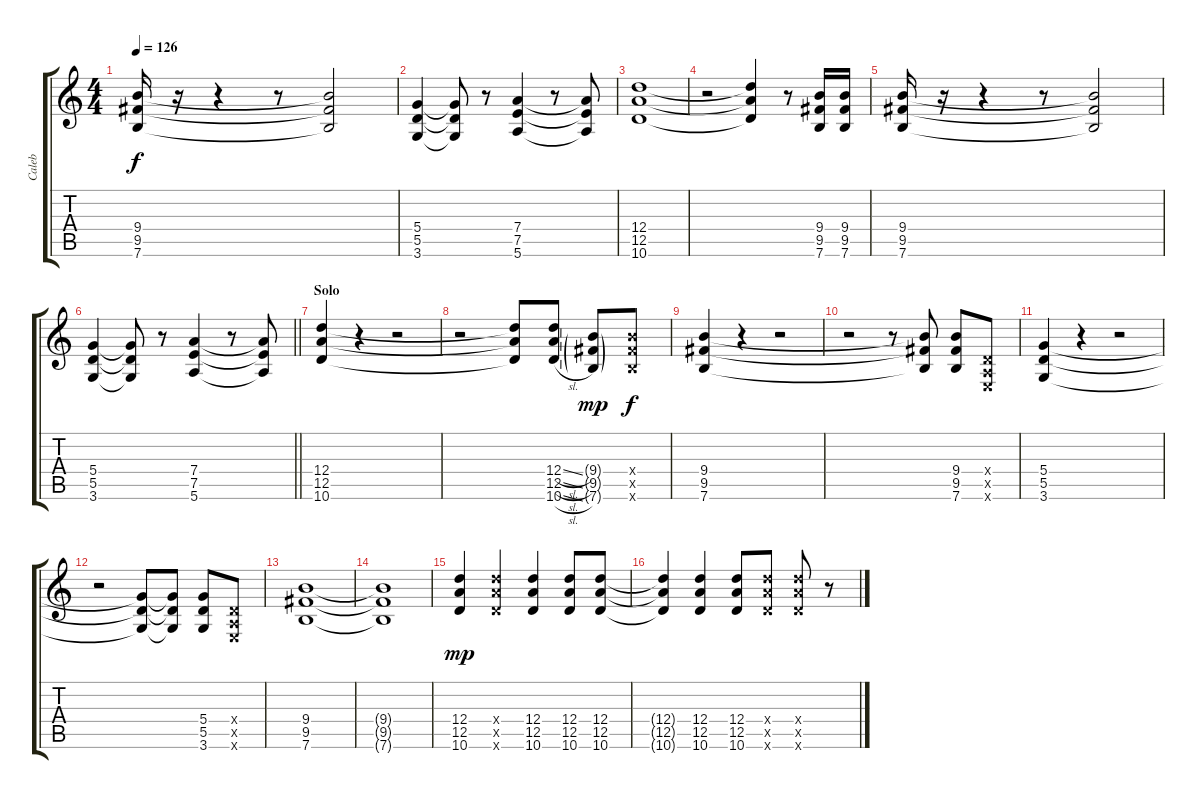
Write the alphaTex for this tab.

\track ("Caleb" "Caleb") {instrument overdrivenguitar}
\staff {score tabs}
\tuning (E4 B3 G3 D3 A2 E2) {hide}
\ts (4 4)
\tempo 126
\clef g2
\ks c
(9.4 9.5 7.6).16{dy f} r.16 r.4 r.8 (9.4{t} 9.5{t} 7.6{t}).2 |
(5.4 5.5 3.6).4 (5.4{t} 5.5{t} 3.6{t}).8 r.8 (7.4 7.5 5.6).4 r.8 (7.4{t} 7.5{t} 5.6{t}).8 |
(12.4 12.5 10.6).1 |
r.2 (12.4{t} 12.5{t} 10.6{t}).4 r.8 (9.4 9.5 7.6).16 (9.4 9.5 7.6).16 |
(9.4 9.5 7.6).16 r.16 r.4 r.8 (9.4{t} 9.5{t} 7.6{t}).2 |
\barLineRight lightlight
(5.4 5.5 3.6).4 (5.4{t} 5.5{t} 3.6{t}).8 r.8 (7.4 7.5 5.6).4 r.8 (7.4{t} 7.5{t} 5.6{t}).8 |
\section ("" "Solo")
(12.4 12.5 10.6).4 r.4 r.2 |
r.2 (12.4{t} 12.5{t} 10.6{t}).8 (12.4{sl} 12.5{sl} 10.6{sl}).8 (9.4{g} 9.5{g} 7.6{g}).8{dy mp} (9.4{x} 9.5{x} 7.6{x}).8{dy f} |
(9.4 9.5 7.6).4 r.4 r.2 |
r.2 r.8 (9.4{t} 9.5{t} 7.6{t}).8 (9.4 9.5 7.6).8 (0.4{x} 0.5{x} 0.6{x}).8 |
(5.4 5.5 3.6).4 r.4 r.2 |
r.2 (5.4{t} 5.5{t} 3.6{t}).8 (5.4{t} 5.5{t} 3.6{t}).8 (5.4 5.5 3.6).8 (0.4{x} 0.5{x} 0.6{x}).8 |
(9.4 9.5 7.6).1 |
(9.4{t} 9.5{t} 7.6{t}).1 |
(12.4 12.5 10.6).4{dy mp} (12.4{x} 12.5{x} 10.6{x}).4 (12.4 12.5 10.6).4 (12.4 12.5 10.6).8 (12.4 12.5 10.6).8 |
(12.4{t} 12.5{t} 10.6{t}).4 (12.4 12.5 10.6).4 (12.4 12.5 10.6).8 (12.4{x} 12.5{x} 10.6{x}).8 (12.4{x} 12.5{x} 10.6{x}).8 r.8
